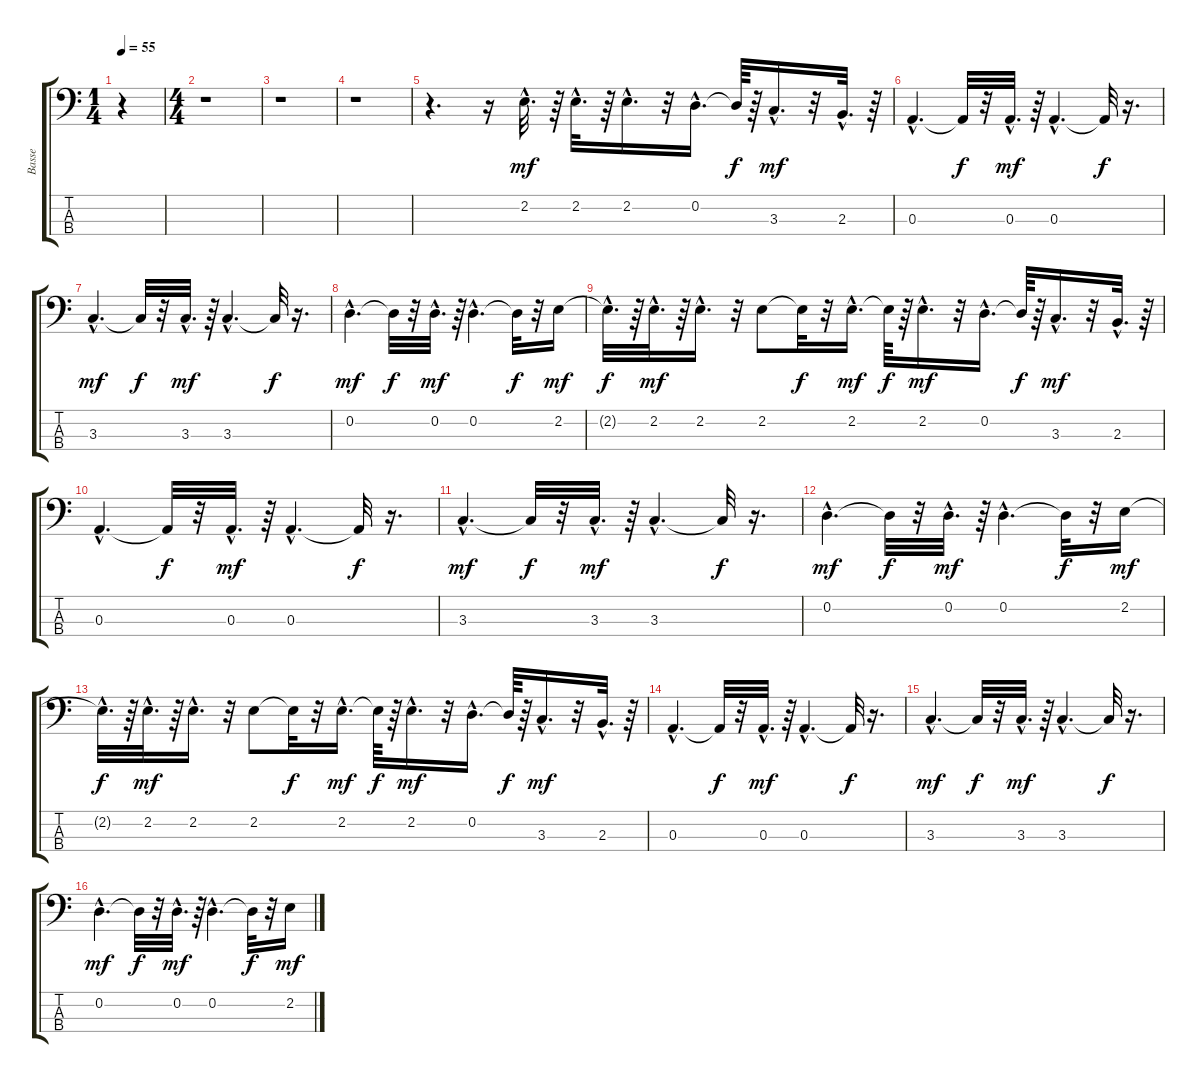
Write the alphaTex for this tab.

\track ("Basse" "Basse") {instrument acousticbass}
\staff {score tabs}
\tuning (G2 D2 A1 E1) {hide}
\ts (1 4)
\tempo 55
\clef f4
\ks c
r.4{dy mf instrument acousticbass} |
\ts (4 4)
r.1 |
r.1 |
r.1 |
r.4{d} r.16 2.2{hac}.32{d} r.64 2.2{hac}.32{d} r.64 2.2{hac}.16{d} r.32 0.2{hac}.16{d} 0.2{t}.64{dy f} r.64 3.3{hac}.16{d dy mf} r.32 2.3{hac}.32{d} r.64 |
0.3{hac}.4{d} 0.3{t}.32{dy f} r.32 0.3{hac}.32{d dy mf} r.64 0.3{hac}.4{d} 0.3{t}.32{dy f} r.16{d} |
3.3{hac}.4{d dy mf} 3.3{t}.32{dy f} r.32 3.3{hac}.32{d dy mf} r.64 3.3{hac}.4{d} 3.3{t}.32{dy f} r.16{d} |
0.2{hac}.4{d dy mf} 0.2{t}.32{dy f} r.32 0.2{hac}.32{d dy mf} r.64 0.2{hac}.4{d} 0.2{t}.32{dy f} r.32 2.2.16{dy mf} |
2.2{hac t}.32{d dy f} r.64 2.2{hac}.32{d dy mf} r.64 2.2{hac}.16{d} r.32 2.2.8 2.2{t}.32{dy f} r.32 2.2{hac}.16{d dy mf} 2.2{t}.64{dy f} r.64 2.2{hac}.16{d dy mf} r.32 0.2{hac}.16{d} 0.2{t}.64{dy f} r.64 3.3{hac}.16{d dy mf} r.32 2.3{hac}.32{d} r.64 |
0.3{hac}.4{d} 0.3{t}.32{dy f} r.32 0.3{hac}.32{d dy mf} r.64 0.3{hac}.4{d} 0.3{t}.32{dy f} r.16{d} |
3.3{hac}.4{d dy mf} 3.3{t}.32{dy f} r.32 3.3{hac}.32{d dy mf} r.64 3.3{hac}.4{d} 3.3{t}.32{dy f} r.16{d} |
0.2{hac}.4{d dy mf} 0.2{t}.32{dy f} r.32 0.2{hac}.32{d dy mf} r.64 0.2{hac}.4{d} 0.2{t}.32{dy f} r.32 2.2.16{dy mf} |
2.2{hac t}.32{d dy f} r.64 2.2{hac}.32{d dy mf} r.64 2.2{hac}.16{d} r.32 2.2.8 2.2{t}.32{dy f} r.32 2.2{hac}.16{d dy mf} 2.2{t}.64{dy f} r.64 2.2{hac}.16{d dy mf} r.32 0.2{hac}.16{d} 0.2{t}.64{dy f} r.64 3.3{hac}.16{d dy mf} r.32 2.3{hac}.32{d} r.64 |
0.3{hac}.4{d} 0.3{t}.32{dy f} r.32 0.3{hac}.32{d dy mf} r.64 0.3{hac}.4{d} 0.3{t}.32{dy f} r.16{d} |
3.3{hac}.4{d dy mf} 3.3{t}.32{dy f} r.32 3.3{hac}.32{d dy mf} r.64 3.3{hac}.4{d} 3.3{t}.32{dy f} r.16{d} |
0.2{hac}.4{d dy mf} 0.2{t}.32{dy f} r.32 0.2{hac}.32{d dy mf} r.64 0.2{hac}.4{d} 0.2{t}.32{dy f} r.32 2.2.16{dy mf}
